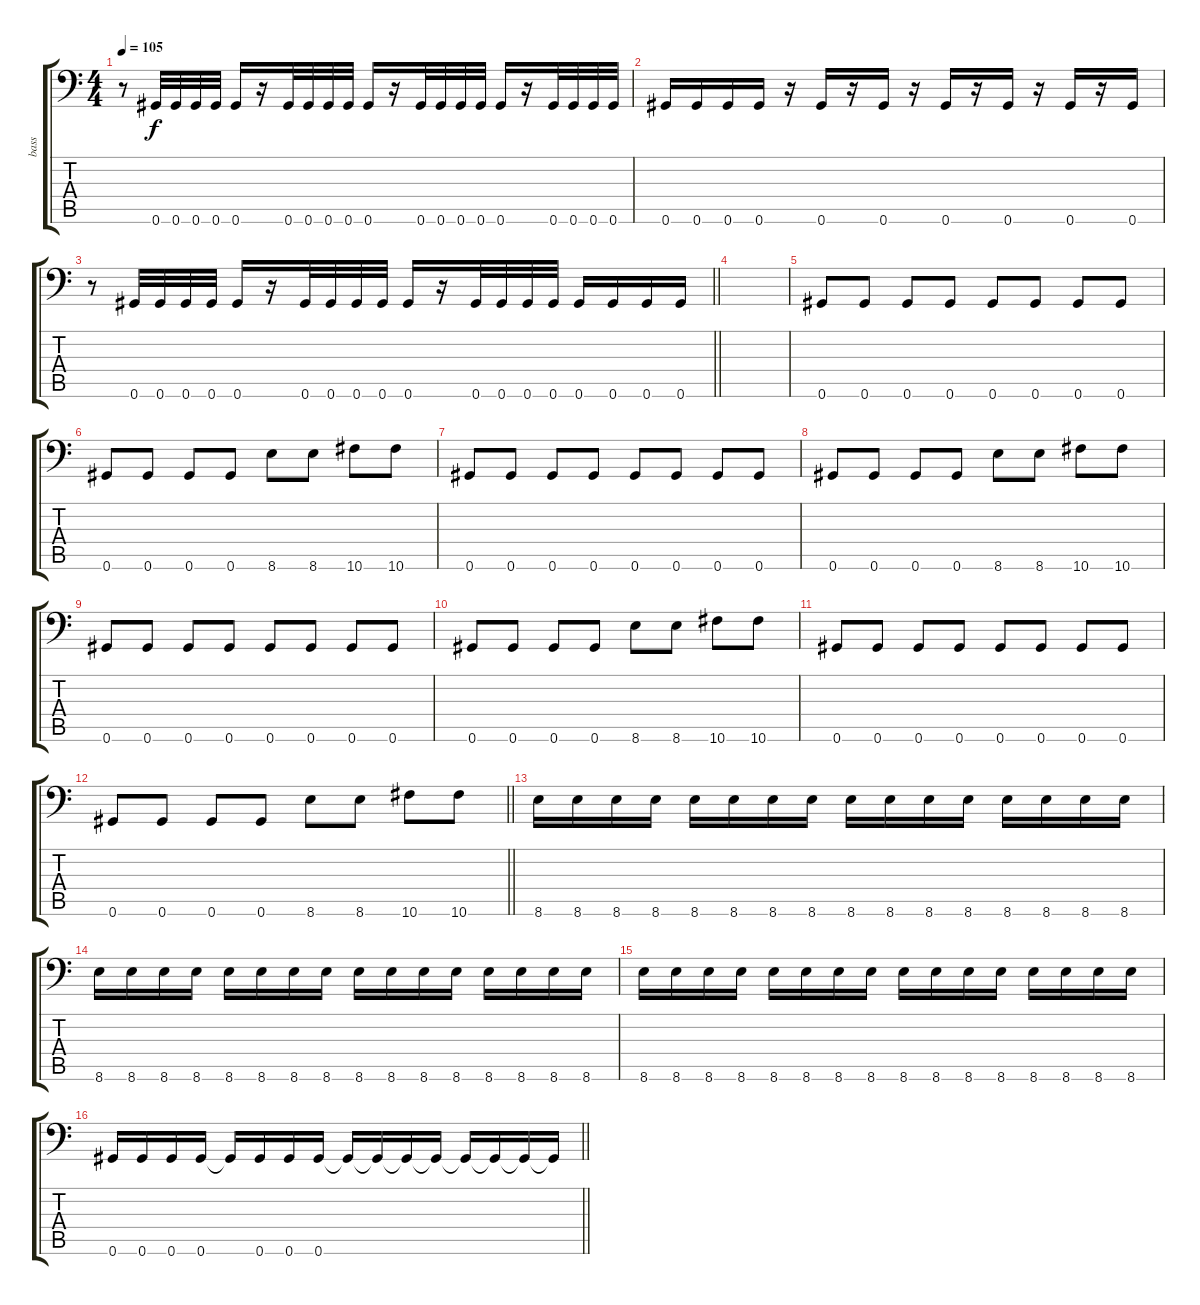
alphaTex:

\track ("bass" "bass") {instrument electricbassfinger}
\staff {score tabs}
\tuning (Bb3 F3 Db3 Ab2 Eb2 Ab1) {hide}
\ts (4 4)
\tempo 105
\clef f4
\ks c
r.8{dy f} 0.6.32 0.6.32 0.6.32 0.6.32 0.6.16 r.16 0.6.32 0.6.32 0.6.32 0.6.32 0.6.16 r.16 0.6.32 0.6.32 0.6.32 0.6.32 0.6.16 r.16 0.6.32 0.6.32 0.6.32 0.6.32 |
0.6.16 0.6.16 0.6.16 0.6.16 r.16 0.6.16 r.16 0.6.16 r.16 0.6.16 r.16 0.6.16 r.16 0.6.16 r.16 0.6.16 |
\barLineRight lightlight
r.8 0.6.32 0.6.32 0.6.32 0.6.32 0.6.16 r.16 0.6.32 0.6.32 0.6.32 0.6.32 0.6.16 r.16 0.6.32 0.6.32 0.6.32 0.6.32 0.6.16 0.6.16 0.6.16 0.6.16 |
\section ("" "")
|
0.6.8 0.6.8 0.6.8 0.6.8 0.6.8 0.6.8 0.6.8 0.6.8 |
0.6.8 0.6.8 0.6.8 0.6.8 8.6.8 8.6.8 10.6.8 10.6.8 |
0.6.8 0.6.8 0.6.8 0.6.8 0.6.8 0.6.8 0.6.8 0.6.8 |
0.6.8 0.6.8 0.6.8 0.6.8 8.6.8 8.6.8 10.6.8 10.6.8 |
0.6.8 0.6.8 0.6.8 0.6.8 0.6.8 0.6.8 0.6.8 0.6.8 |
0.6.8 0.6.8 0.6.8 0.6.8 8.6.8 8.6.8 10.6.8 10.6.8 |
0.6.8 0.6.8 0.6.8 0.6.8 0.6.8 0.6.8 0.6.8 0.6.8 |
\barLineRight lightlight
0.6.8 0.6.8 0.6.8 0.6.8 8.6.8 8.6.8 10.6.8 10.6.8 |
\section ("" "")
8.6.16 8.6.16 8.6.16 8.6.16 8.6.16 8.6.16 8.6.16 8.6.16 8.6.16 8.6.16 8.6.16 8.6.16 8.6.16 8.6.16 8.6.16 8.6.16 |
8.6.16 8.6.16 8.6.16 8.6.16 8.6.16 8.6.16 8.6.16 8.6.16 8.6.16 8.6.16 8.6.16 8.6.16 8.6.16 8.6.16 8.6.16 8.6.16 |
8.6.16 8.6.16 8.6.16 8.6.16 8.6.16 8.6.16 8.6.16 8.6.16 8.6.16 8.6.16 8.6.16 8.6.16 8.6.16 8.6.16 8.6.16 8.6.16 |
\barLineRight lightlight
0.6.16 0.6.16 0.6.16 0.6.16 0.6{t}.16 0.6.16 0.6.16 0.6.16 0.6{t}.16 0.6{t}.16 0.6{t}.16 0.6{t}.16 0.6{t}.16 0.6{t}.16 0.6{t}.16 0.6{t}.16
